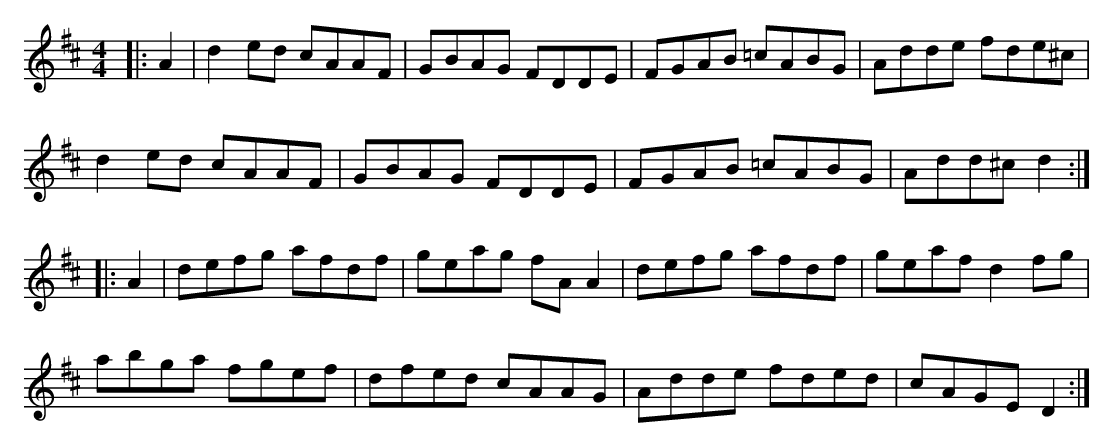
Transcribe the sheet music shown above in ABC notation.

X:1
M:4/4
K:D
|:A2|d2 ed cAAF|GBAG FDDE|FGAB =cABG|Adde fde^c|
d2 ed cAAF|GBAG FDDE|FGAB =cABG|Add^c d2:|
|:A2|defg afdf|geag fA A2|defg afdf|geaf d2 fg|
abga fgef|dfed cAAG|Adde fded|cAGE D2:|
